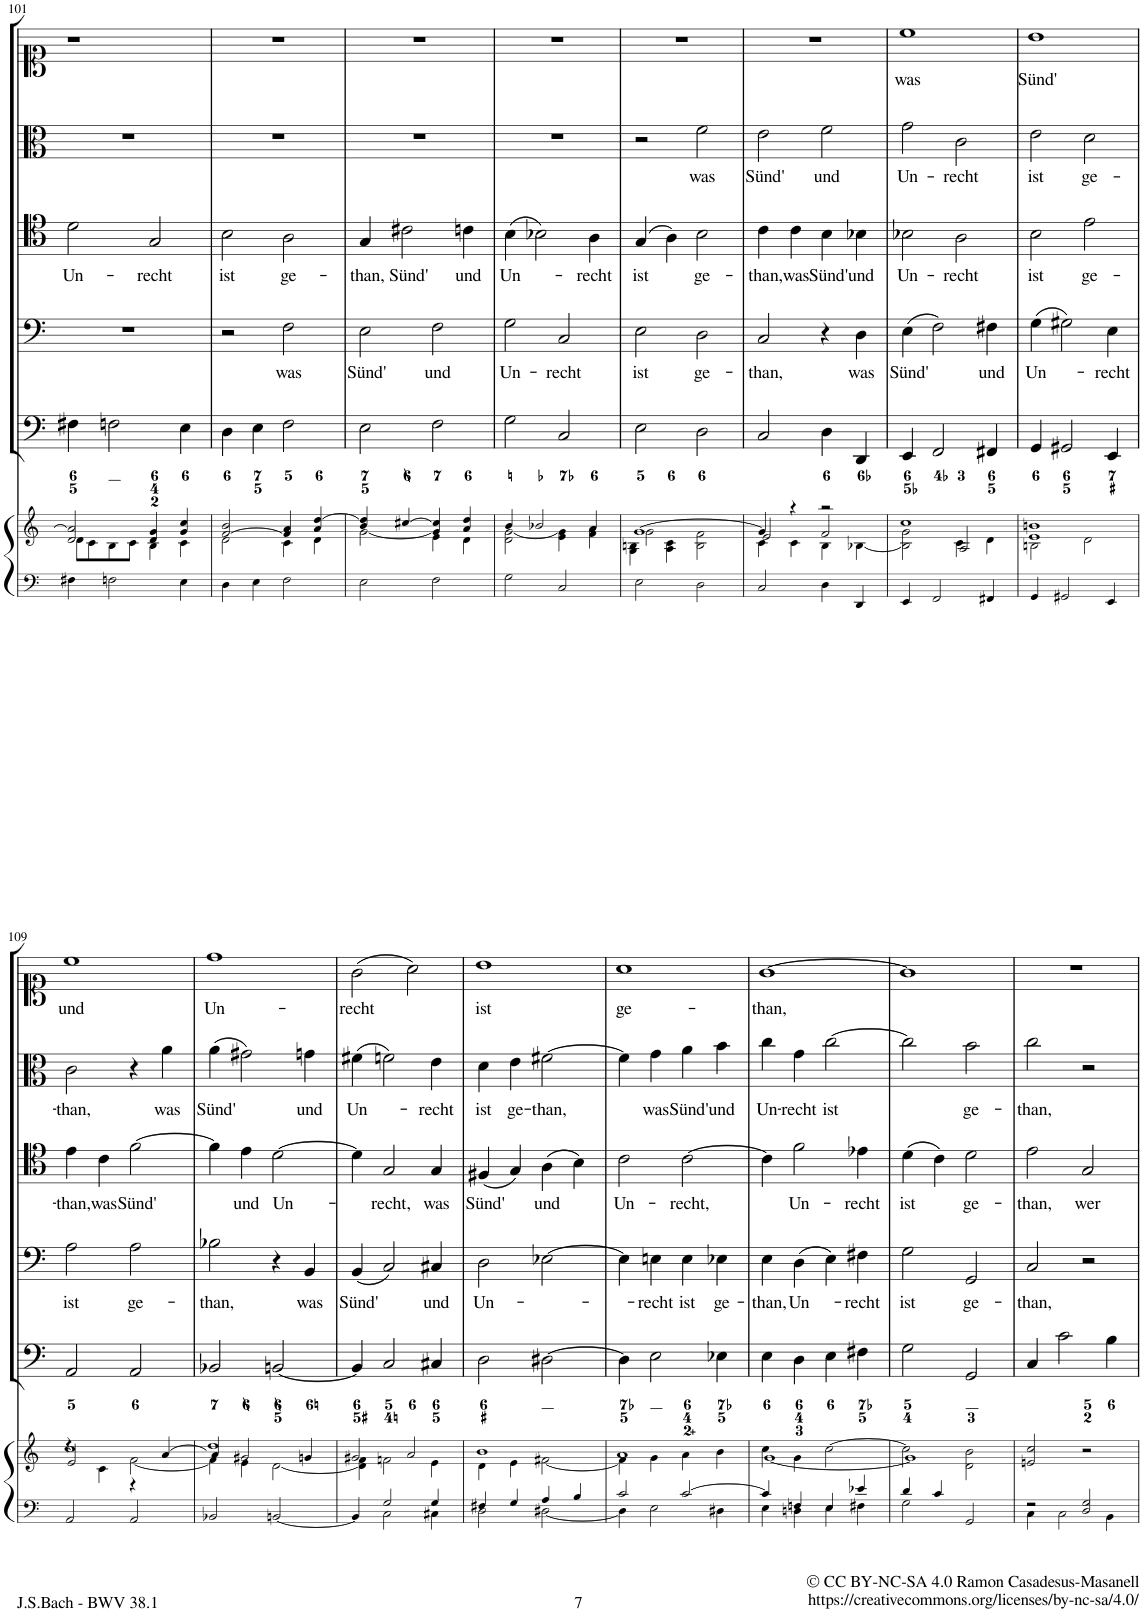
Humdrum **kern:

**kern	**kern	**kern	**kern	**text	**kern	**text	**kern	**text	**kern	**text
*part6	*part6	*part5	*part4	*part4	*part3	*part3	*part2	*part2	*part1	*part1
*staff7	*staff6	*staff5	*staff4	*staff4	*staff3	*staff3	*staff2	*staff2	*staff1	*staff1
*I"Piano reduction	*	*I"Continuo	*I"Basso. Trombone IV. col Basso.	*	*I"Tenore. Viola. Trombone III. col Tenore.	*	*I"Alto. Violino II. Trombone II. coll' Alto.	*	*I"Soprano. Oboe I.II. Violino I. Trombone I. col Soprano.	*
*I'Pno	*	*	*	*	*	*	*	*	*	*
!!LO:PB:g=z
*clefF4	*clefG2	*clefF4	*clefF4	*	*clefC4	*	*clefC3	*	*clefC1	*
*k[]	*k[]	*k[]	*k[]	*	*k[]	*	*k[]	*	*k[]	*
*M2/2	*M2/2	*M2/2	*M2/2	*	*M2/2	*	*M2/2	*	*M2/2	*
*met(c|)	*met(c|)	*met(c|)	*met(c|)	*	*met(c|)	*	*met(c|)	*	*met(c|)	*
=101	=101	=101	=101	=101	=101	=101	=101	=101	=101	=101
*	*^	*	*	*	*	*	*	*	*	*
!	!	!	!	!	!	!	!LO:LY:b	!	!	!	!
4F#X\	2d/ 2a/]	8d\L	4F#X\	1r	.	2d\	Un-	1r	.	1r	.
.	.	8c\	.	.	.	.	.	.	.	.	.
2Fn\	.	8B\	2Fn\	.	.	.	.	.	.	.	.
.	.	8c\J	.	.	.	.	.	.	.	.	.
!	!	!	!	!	!	!	!LO:LY:b	!	!	!	!
.	4d/ 4g/	4B\	.	.	.	2G/	recht	.	.	.	.
4E\	4g/ 4cc/	4c\	4E\	.	.	.	.	.	.	.	.
=102	=102	=102	=102	=102	=102	=102	=102	=102	=102	=102	=102
!	!	!	!	!	!	!	!LO:LY:b	!	!	!	!
4D\	[2f/ 2b/	2d\	4D\	2r	.	2B\	ist	1r	.	1r	.
4E\	.	.	4E\	.	.	.	.	.	.	.	.
!	!	!	!	!	!LO:LY:b	!	!LO:LY:b	!	!	!	!
2F\	4f/] 4a/	4c\	2F\	2F\	was	2A\	ge-	.	.	.	.
.	4a/ [4dd/	4d\	.	.	.	.	.	.	.	.	.
=103	=103	=103	=103	=103	=103	=103	=103	=103	=103	=103	=103
!	!	!	!	!	!LO:LY:b	!	!LO:LY:b	!	!	!	!
2E\	4b/ 4dd/]	[2g\	2E\	2E\	Sünd'	4G/	than,	1r	.	1r	.
!	!	!	!	!	!	!	!LO:LY:b	!	!	!	!
.	[4cc#X/	.	.	.	.	2c#X\	Sünd'	.	.	.	.
!	!	!	!	!	!LO:LY:b	!	!	!	!	!	!
2F\	4g/] 4cc#/]	4e\	2F\	2F\	und	.	.	.	.	.	.
!	!	!	!	!	!	!	!LO:LY:b	!	!	!	!
.	4a/ 4dd/	4d\	.	.	.	4cn\	und	.	.	.	.
=104	=104	=104	=104	=104	=104	=104	=104	=104	=104	=104	=104
!	!	!	!	!	!LO:LY:b	!	!LO:LY:b	!	!	!	!
2G\	4b/	2d\ [2g\	2G\	2G\	Un-	(4B\	Un	1r	.	1r	.
.	2b-X/	.	.	.	.	2B-X\)	.	.	.	.	.
!	!	!	!	!	!LO:LY:b	!	!	!	!	!	!
2C/	.	4e\ 4g\]	2C/	2C/	recht	.	.	.	.	.	.
!	!	!	!	!	!	!	!LO:LY:b	!	!	!	!
.	4a/	4f\ 4a\	.	.	.	4A\	recht	.	.	.	.
=105	=105	=105	=105	=105	=105	=105	=105	=105	=105	=105	=105
*	*	*^	*	*	*	*	*	*	*	*	*
!	!	!	!	!	!	!LO:LY:b	!	!LO:LY:b	!	!	!	!
2E\	[1g	2g\	4G\ 4Bn\	2E\	2E\	ist	(4G/	ist	2r	.	1r	.
.	.	.	4A\ 4c\	.	.	.	4A\)	.	.	.	.	.
!	!	!	!	!	!	!LO:LY:b	!	!LO:LY:b	!	!LO:LY:b	!	!
2D\	.	2B\ 2f\	2ryy	2D\	2D\	ge-	2B\	ge-	2f\	was	.	.
=106	=106	=106	=106	=106	=106	=106	=106	=106	=106	=106	=106	=106
!	!	!	!	!	!	!LO:LY:b	!	!LO:LY:b	!	!LO:LY:b	!	!
2C/	4g/]	4c\	2e/	2C/	2C/	than,	4c\	than,	2e\	Sünd'	1r	.
!	!	!	!	!	!	!	!	!LO:LY:b	!	!	!	!
.	4r	4c\	.	.	.	.	4c\	was	.	.	.	.
!	!	!	!	!	!	!	!	!LO:LY:b	!	!LO:LY:b	!	!
4D\	2r	4B\	2f/	4D\	4r	.	4B\	Sünd'	2f\	und	.	.
!	!	!	!	!	!	!LO:LY:b	!	!LO:LY:b	!	!	!	!
4DD/	.	[4B-X\	.	4DD/	4D\	was	4B-X\	und	.	.	.	.
=107	=107	=107	=107	=107	=107	=107	=107	=107	=107	=107	=107	=107
!	!	!	!	!	!	!LO:LY:b	!	!LO:LY:b	!	!LO:LY:b	!	!LO:LY:b
4EE/	1cc	2B-\] 2g\	2ryy	4EE/	(4E\	Sünd'	2B-X\	Un-	2g\	Un-	1cc	was
2FF/	.	.	.	2FF/	2F\)	.	.	.	.	.	.	.
!	!	!	!	!	!	!	!	!LO:LY:b	!	!LO:LY:b	!	!
.	.	4c\	2A/	.	.	.	2A\	recht	2c\	recht	.	.
!	!	!	!	!	!	!LO:LY:b	!	!	!	!	!	!
4FF#X/	.	4d\	.	4FF#X/	4F#X\	und	.	.	.	.	.	.
*	*	*v	*v	*	*	*	*	*	*	*	*	*
=108	=108	=108	=108	=108	=108	=108	=108	=108	=108	=108	=108
!	!	!	!	!	!LO:LY:b	!	!LO:LY:b	!	!LO:LY:b	!	!LO:LY:b
4GG/	1e 1bn	2Bn\	4GG/	(4G\	Un	2B\	ist	2e\	ist	1b	Sünd'
2GG#X/	.	.	2GG#X/	2G#X\)	.	.	.	.	.	.	.
!	!	!	!	!	!	!	!LO:LY:b	!	!LO:LY:b	!	!
.	.	2d\	.	.	.	2e\	ge-	2d\	ge-	.	.
!	!	!	!	!	!LO:LY:b	!	!	!	!	!	!
4EE/	.	.	4EE/	4E\	recht	.	.	.	.	.	.
!!LO:LB:g=z
=109	=109	=109	=109	=109	=109	=109	=109	=109	=109	=109	=109
*	*	*^	*	*	*	*	*	*	*	*	*
!	!	!	!	!	!	!LO:LY:b	!	!LO:LY:b	!	!LO:LY:b	!	!LO:LY:b
2AA/	1cc	4r	2e/	2AA/	2A\	ist	4e\	than,	2c\	than,	1cc	und
!	!	!	!	!	!	!	!	!LO:LY:b	!	!	!	!
.	.	4c\	.	.	.	.	4c\	was	.	.	.	.
!	!	!	!	!	!	!LO:LY:b	!	!LO:LY:b	!	!	!	!
2AA/	.	[2f\	4r	2AA/	2A\	ge-	[2f\	Sünd'	4r	.	.	.
!	!	!	!	!	!	!	!	!	!	!LO:LY:b	!	!
.	.	.	[4a/	.	.	.	.	.	4a\	was	.	.
=110	=110	=110	=110	=110	=110	=110	=110	=110	=110	=110	=110	=110
!	!	!	!	!	!	!LO:LY:b	!	!	!	!LO:LY:b	!	!LO:LY:b
2BB-X/	1dd	4f\]	4a/]	2BB-X/	2B-X\	than,	4f\]	.	(4a\	Sünd'	1dd	Un-
!	!	!	!	!	!	!	!	!LO:LY:b	!	!	!	!
.	.	4e\	2g#X/	.	.	.	4e\	und	2g#X\)	.	.	.
!	!	!	!	!	!	!	!	!LO:LY:b	!	!	!	!
[<2BBn/	.	[2d\	.	[2BBn/	4r	.	[2d\	Un-	.	.	.	.
!	!	!	!	!	!	!LO:LY:b	!	!	!	!LO:LY:b	!	!
.	.	.	4gn/	.	4BB/	was	.	.	4gn\	und	.	.
=111	=111	=111	=111	=111	=111	=111	=111	=111	=111	=111	=111	=111
*^	*	*	*	*	*	*	*	*	*	*	*	*
!	!	!	!	!	!	!	!LO:LY:b	!	!	!	!LO:LY:b	!	!LO:LY:b
*	*	*	*v	*v	*	*	*	*	*	*	*	*	*
4BB/]	4ryy	2g#X/	4d\] 4f\	4BB/]	(4BB/	Sünd'	4d\]	.	(4f#X\	Un	(2g\	recht
!	!	!	!	!	!	!	!	!LO:LY:b	!	!	!	!
2G/	2C\	.	2fn\	2C/	2C/)	.	2G/	recht,	2fn\)	.	.	.
.	.	2a/	.	.	.	.	.	.	.	.	2a\)	.
!	!	!	!	!	!	!LO:LY:b	!	!LO:LY:b	!	!LO:LY:b	!	!
4G/	4C#X\	.	4e\	4C#X/	4C#X/	und	4G/	was	4e\	recht	.	.
=112	=112	=112	=112	=112	=112	=112	=112	=112	=112	=112	=112	=112
!	!	!	!	!	!	!LO:LY:b	!	!LO:LY:b	!	!LO:LY:b	!	!LO:LY:b
4F#X/	2D\	1b	4d\	2D\	2D\	Un-	(4F#X/	Sünd'	4d\	ist	1b	ist
!	!	!	!	!	!	!	!	!	!	!LO:LY:b	!	!
4G/	.	.	4e\	.	.	.	4G/)	.	4e\	ge-	.	.
!	!	!	!	!	!	!	!	!LO:LY:b	!	!LO:LY:b	!	!
4A/	[2D#X\	.	[2f#X\	[2D#X\	[2E-X\	.	(4A\	und	[2f#X\	than,	.	.
4B/	.	.	.	.	.	.	4B\)	.	.	.	.	.
=113	=113	=113	=113	=113	=113	=113	=113	=113	=113	=113	=113	=113
!	!	!	!	!	!	!	!	!LO:LY:b	!	!	!	!LO:LY:b
2c/	4D#\]	1a	4f#\]	4D#\]	4E-\]	.	2c\	Un-	4f#\]	.	1a	ge-
!	!	!	!	!	!	!LO:LY:b	!	!	!	!LO:LY:b	!	!
.	2E\	.	4g\	2E\	4En\	recht	.	.	4g\	was	.	.
!	!	!	!	!	!	!LO:LY:b	!	!LO:LY:b	!	!LO:LY:b	!	!
[2c/	.	.	4a\	.	4E\	ist	[2c\	recht,	4a\	Sünd'	.	.
!	!	!	!	!	!	!LO:LY:b	!	!	!	!LO:LY:b	!	!
.	4D#X\	.	4b\	4E-X\	4E-X\	ge-	.	.	4b\	und	.	.
=114	=114	=114	=114	=114	=114	=114	=114	=114	=114	=114	=114	=114
!	!	!	!	!	!	!LO:LY:b	!	!	!	!LO:LY:b	!	!LO:LY:b
4c/]	4E\	[<1g	4cc\	4E\	4E\	than,	4c\]	.	4cc\	Un-	[1g	than,
!	!	!	!	!	!	!LO:LY:b	!	!LO:LY:b	!	!LO:LY:b	!	!
4Fn/	4Dn\	.	4g\	4D\	(4D\	Un	2f\	Un-	4g\	recht	.	.
!	!	!	!	!	!	!	!	!	!	!LO:LY:b	!	!
4E/	4E\	.	[>2cc\	4E\	4E\)	.	.	.	[2cc\	ist	.	.
!	!	!	!	!	!	!LO:LY:b	!	!LO:LY:b	!	!	!	!
4e-X/	4F#X\	.	.	4F#X\	4F#X\	recht	4e-X\	recht	.	.	.	.
=115	=115	=115	=115	=115	=115	=115	=115	=115	=115	=115	=115	=115
!	!	!	!	!	!	!LO:LY:b	!	!LO:LY:b	!	!	!	!
4d/	2G\	1g]	2cc\]	2G\	2G\	ist	(4d\	ist	2cc\]	.	1g]	.
4c/	.	.	.	.	.	.	4c\)	.	.	.	.	.
!	!	!	!	!	!	!LO:LY:b	!	!LO:LY:b	!	!LO:LY:b	!	!
2GG/	2ryy	.	2d\ 2b\	2GG/	2GG/	ge-	2d\	ge-	2b\	ge-	.	.
=116	=116	=116	=116	=116	=116	=116	=116	=116	=116	=116	=116	=116
!	!	!	!	!	!	!LO:LY:b	!	!LO:LY:b	!	!LO:LY:b	!	!
*	*	*v	*v	*	*	*	*	*	*	*	*	*
2r	4C\	2en/ 2cc/	4C/	2C/	than,	2e\	than,	2cc\	than,	1r	.
.	2C\	.	2c\	.	.	.	.	.	.	.	.
!	!	!	!	!	!	!	!LO:LY:b	!	!	!	!
2D/ 2G/	.	2r	.	2r	.	2G/	wer	2r	.	.	.
.	4BB\	.	4B\	.	.	.	.	.	.	.	.
*v	*v	*	*	*	*	*	*	*	*	*	*
=	=	=	=	=	=	=	=	=	=	=
*-	*-	*-	*-	*-	*-	*-	*-	*-	*-	*-
